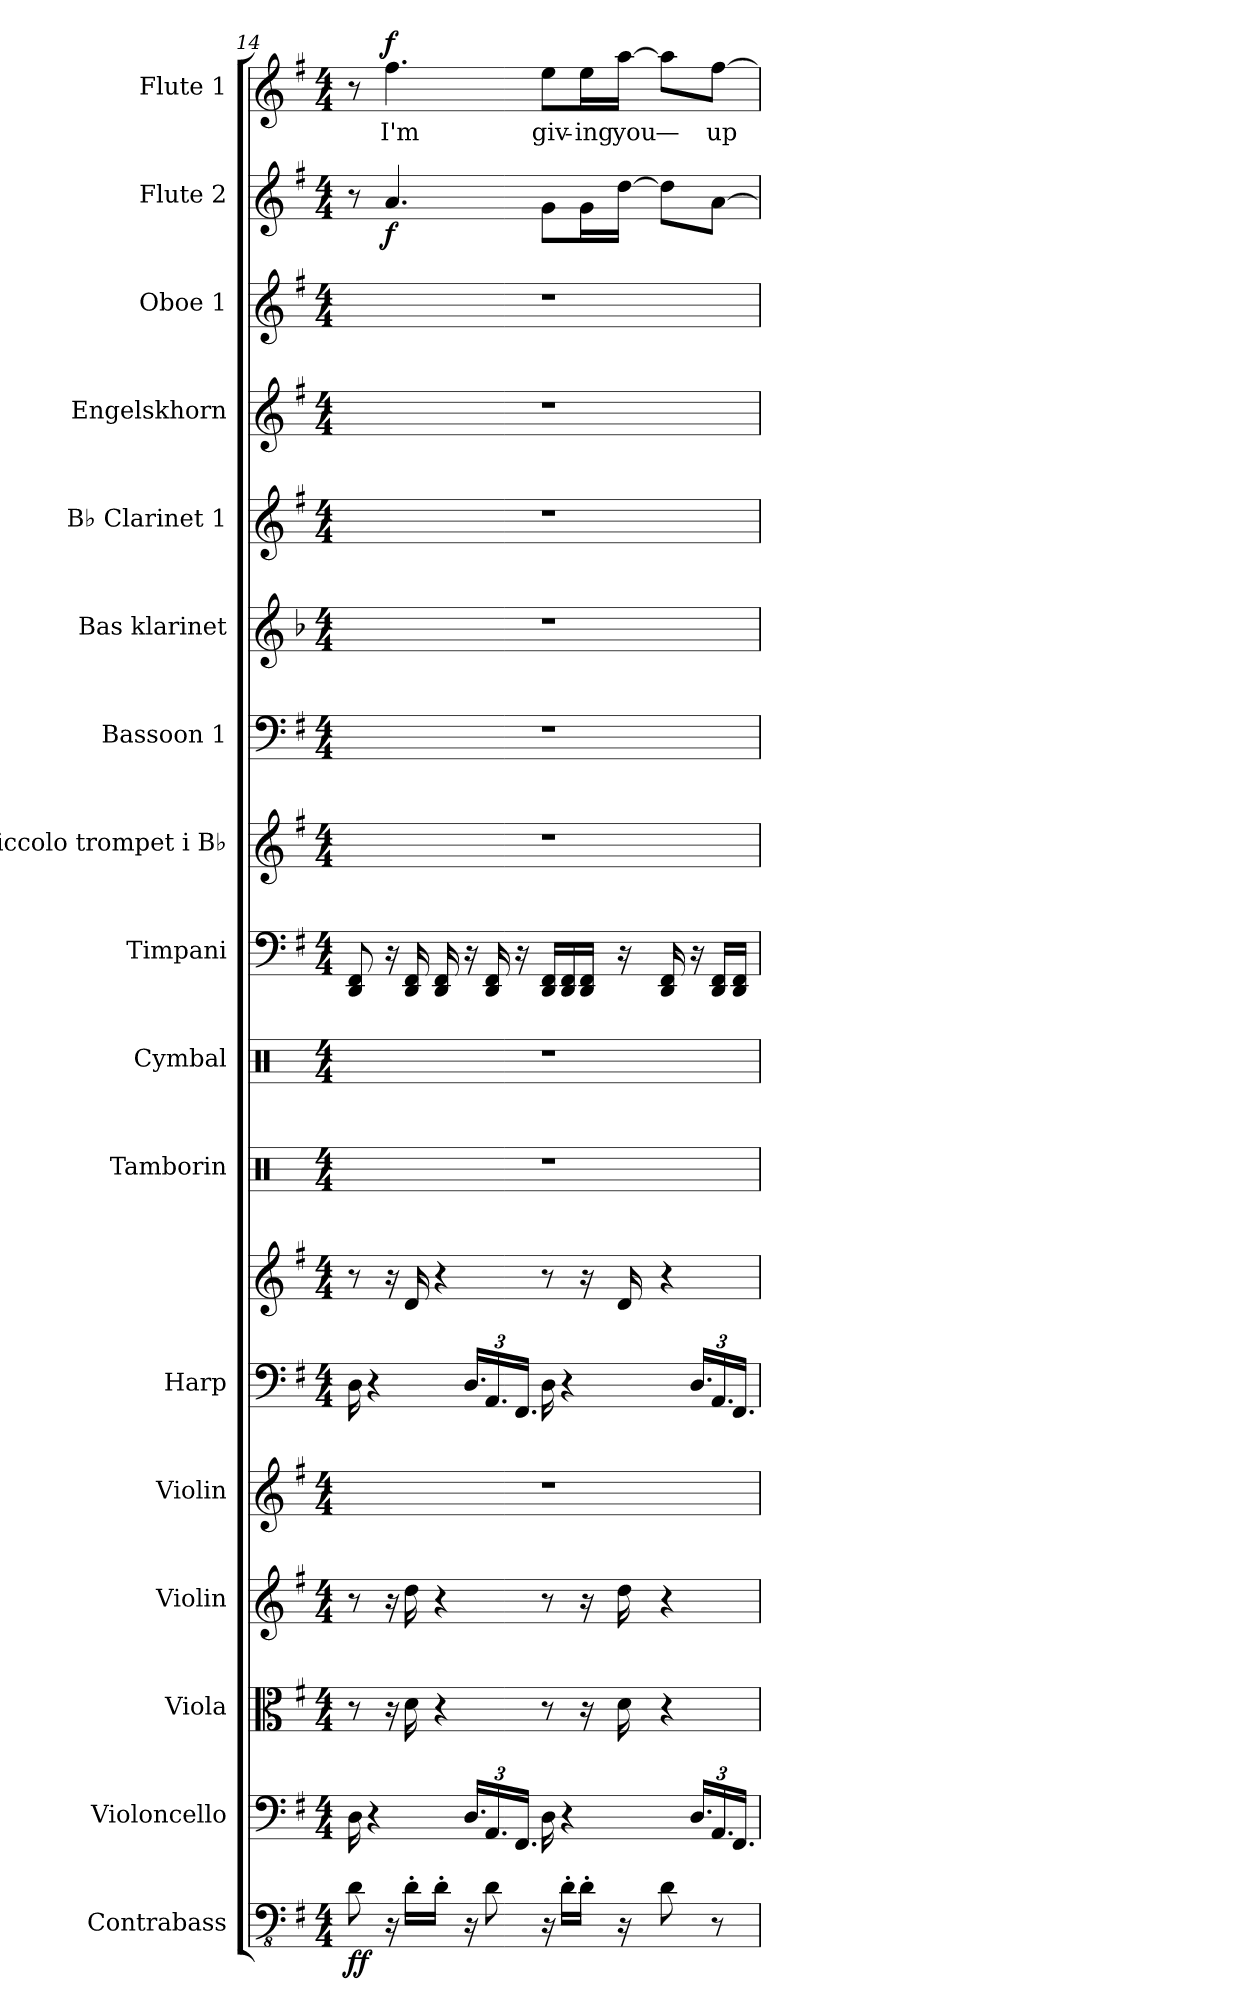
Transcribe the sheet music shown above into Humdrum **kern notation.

**kern	**dynam	**kern	**kern	**kern	**kern	**kern	**kern	**kern	**kern	**kern	**kern	**kern	**kern	**kern	**kern	**kern	**kern	**dynam	**kern	**text	**dynam
*part17	*part17	*part16	*part15	*part14	*part13	*part12	*part12	*part11	*part10	*part9	*part8	*part7	*part6	*part5	*part4	*part3	*part2	*part2	*part1	*part1	*part1
*staff18	*staff18	*staff17	*staff16	*staff15	*staff14	*staff13	*staff12	*staff11	*staff10	*staff9	*staff8	*staff7	*staff6	*staff5	*staff4	*staff3	*staff2	*staff2	*staff1	*staff1	*staff1
*I"Contrabass	*	*I"Violoncello	*I"Viola	*I"Violin	*I"Violin	*I"Harp	*	*I"Tamborin	*I"Cymbal	*I"Timpani	*I"Piccolo trompet i B♭	*I"Bassoon 1	*I"Bas klarinet	*I"B♭ Clarinet 1	*I"Engelskhorn	*I"Oboe 1	*I"Flute 2	*	*I"Flute 1	*	*
*I'Cb.	*	*I'Vc.	*I'Vla.	*I'Vln.	*I'Vln.	*I'Hrp.	*	*I'Tamb.	*I'Cym.	*I'Timp.	*I'P. tpt. i B♭	*I'Bsn. 1	*	*I'B♭ Cl. 1	*I'E.horn	*I'Ob. 1	*I'Fl. 2	*	*I'Fl. 1	*	*
!!LO:PB:g=z
*clefFv4	*	*clefF4	*clefC3	*clefG2	*clefG2	*clefF4	*clefG2	*clefX	*clefX	*clefF4	*clefG2	*clefF4	*clefG2	*clefG2	*clefG2	*clefG2	*clefG2	*	*clefG2	*	*
*ITrd7c12	*	*	*	*	*	*	*	*	*	*	*ITrd-6c-10	*	*ITrd8c14	*ITrd1c2	*ITrd4c7	*	*	*	*	*	*
*k[f#]	*	*k[f#]	*k[f#]	*k[f#]	*k[f#]	*k[f#]	*k[f#]	*k[]	*k[]	*k[f#]	*k[b-]	*k[f#]	*k[b-]	*k[b-]	*k[]	*k[f#]	*k[f#]	*	*k[f#]	*	*
*M4/4	*	*M4/4	*M4/4	*M4/4	*M4/4	*M4/4	*M4/4	*M4/4	*M4/4	*M4/4	*M4/4	*M4/4	*M4/4	*M4/4	*M4/4	*M4/4	*M4/4	*	*M4/4	*	*
=14	=14	=14	=14	=14	=14	=14	=14	=14	=14	=14	=14	=14	=14	=14	=14	=14	=14	=14	=14	=14	=14
!	!LO:DY:b	!	!	!	!	!	!	!	!	!	!	!	!	!	!	!	!	!	!	!	!
8DD\	ff	16D\	8r	8r	1r	16D\	8r	1r	1r	8DD/ 8FF#/	1r	1r	1r	1r	1r	1r	8r	.	8r	.	.
.	.	4r	.	.	.	4r	.	.	.	.	.	.	.	.	.	.	.	.	.	.	.
!	!	!	!	!	!	!	!	!	!	!	!	!	!	!	!	!	!	!LO:DY:b	!	!	!LO:DY:b
16r	.	.	16r	16r	.	.	16r	.	.	16r	.	.	.	.	.	.	4.a/	f	4.ff#\	I'm	f
16DD'\LL	.	.	16d\	16dd\	.	.	16d/	.	.	16DD/ 16FF#/	.	.	.	.	.	.	.	.	.	.	.
16DD'\JJ	.	.	4r	4r	.	.	4r	.	.	16DD/ 16FF#/	.	.	.	.	.	.	.	.	.	.	.
*	*	*Xbrackettup	*	*	*	*Xbrackettup	*	*	*	*	*	*	*	*	*	*	*	*	*	*	*
16r	.	24.D/LL	.	.	.	24.D/LL	.	.	.	16r	.	.	.	.	.	.	.	.	.	.	.
8DD\	.	24.AA/	.	.	.	24.AA/	.	.	.	16DD/ 16FF#/	.	.	.	.	.	.	.	.	.	.	.
.	.	24.FF#/JJ	.	.	.	24.FF#/JJ	.	.	.	16r	.	.	.	.	.	.	.	.	.	.	.
16r	.	16D\	8r	8r	.	16D\	8r	.	.	16DD/ 16FF#/LL	.	.	.	.	.	.	8g\L	.	8ee\L	giv-	.
16DD'\LL	.	4r	.	.	.	4r	.	.	.	16DD/ 16FF#/	.	.	.	.	.	.	.	.	.	.	.
16DD'\JJ	.	.	16r	16r	.	.	16r	.	.	16DD/ 16FF#/JJ	.	.	.	.	.	.	16g\L	.	16ee\L	-ing	.
16r	.	.	16d\	16dd\	.	.	16d/	.	.	16r	.	.	.	.	.	.	[16dd\JJ	.	[16aa\JJ	you	.
8DD\	.	.	4r	4r	.	.	4r	.	.	16DD/ 16FF#/	.	.	.	.	.	.	8dd\L]	.	8aa\L]	—	.
.	.	24.D/LL	.	.	.	24.D/LL	.	.	.	16r	.	.	.	.	.	.	.	.	.	.	.
8r	.	24.AA/	.	.	.	24.AA/	.	.	.	16DD/ 16FF#/LL	.	.	.	.	.	.	[8a\J	.	[8ff#\J	up	.
.	.	24.FF#/JJ	.	.	.	24.FF#/JJ	.	.	.	16DD/ 16FF#/JJ	.	.	.	.	.	.	.	.	.	.	.
=	=	=	=	=	=	=	=	=	=	=	=	=	=	=	=	=	=	=	=	=	=
*-	*-	*-	*-	*-	*-	*-	*-	*-	*-	*-	*-	*-	*-	*-	*-	*-	*-	*-	*-	*-	*-
